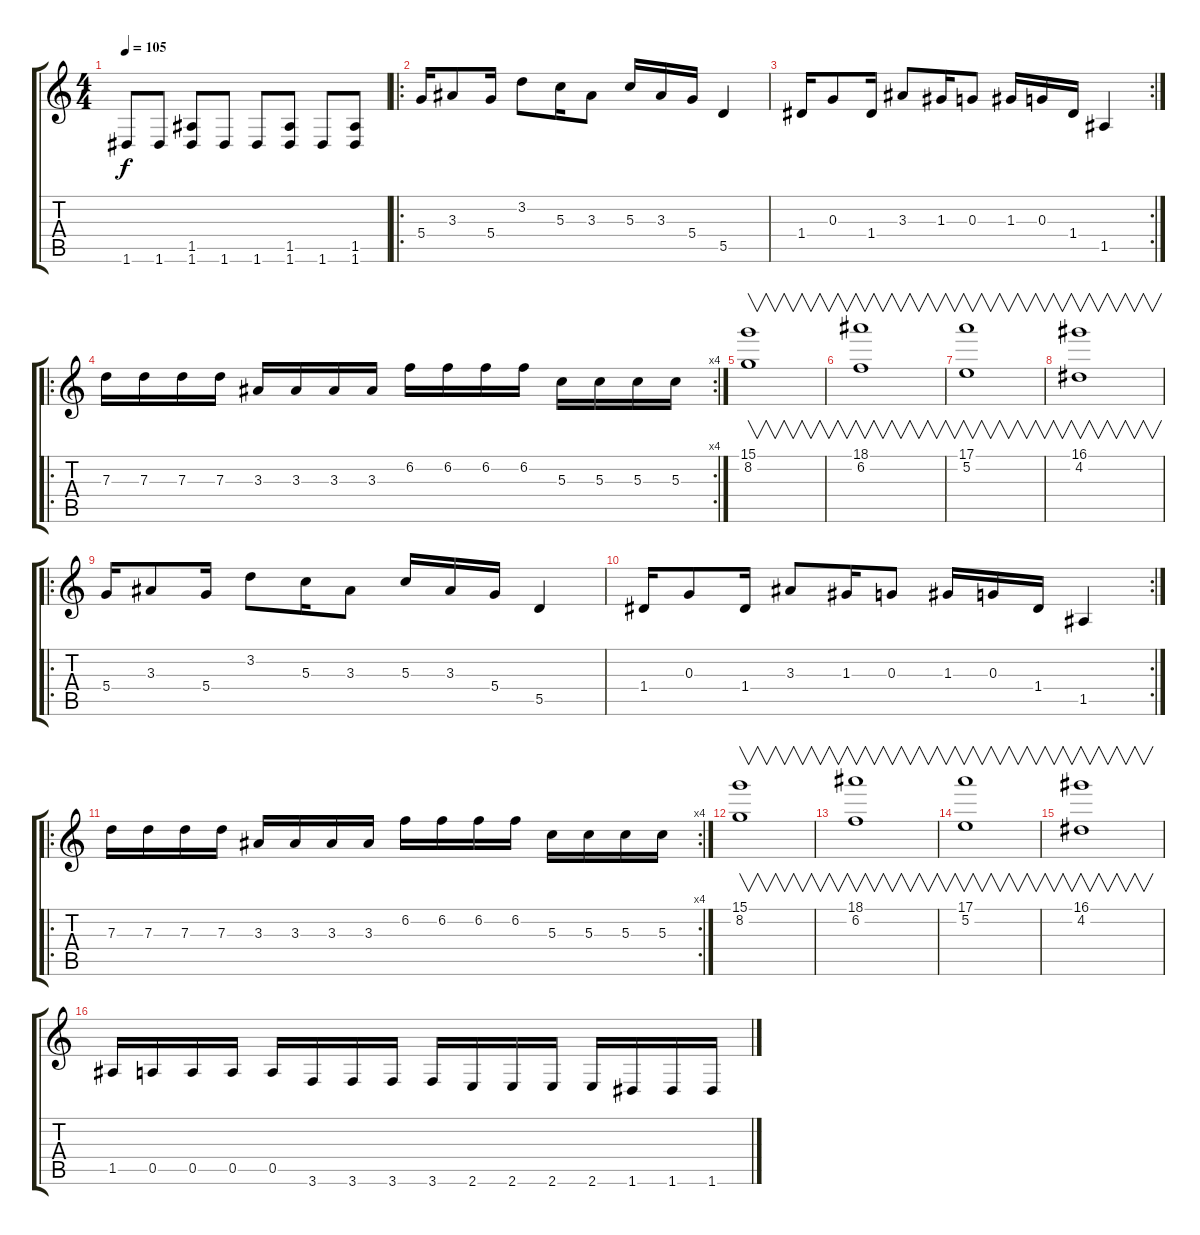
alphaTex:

\track "" {instrument distortionguitar}
\staff {score tabs}
\tuning (E4 B3 G3 D3 A2 D2) {hide}
\ts (4 4)
\tempo 105
\clef g2
\ks c
1.6.8{dy f} 1.6.8 (1.5 1.6).8 1.6.8 1.6.8 (1.5 1.6).8 1.6.8 (1.5 1.6).8 |
\ro
5.4.16 3.3.8 5.4.16 3.2.8 5.3.16 3.3.8 5.3.16 3.3.16 5.4.16 5.5.4 |
\rc 2
1.4.16 0.3.8 1.4.16 3.3.8 1.3.16 0.3.8 1.3.16 0.3.16 1.4.16 1.5.4 |
\ro
\rc 4
7.3.16 7.3.16 7.3.16 7.3.16 3.3.16 3.3.16 3.3.16 3.3.16 6.2.16 6.2.16 6.2.16 6.2.16 5.3.16 5.3.16 5.3.16 5.3.16 |
(15.1 8.2).1{v} |
(18.1 6.2).1{v} |
(17.1 5.2).1{v} |
(16.1 4.2).1{v} |
\ro
5.4.16 3.3.8 5.4.16 3.2.8 5.3.16 3.3.8 5.3.16 3.3.16 5.4.16 5.5.4 |
\rc 2
1.4.16 0.3.8 1.4.16 3.3.8 1.3.16 0.3.8 1.3.16 0.3.16 1.4.16 1.5.4 |
\ro
\rc 4
7.3.16 7.3.16 7.3.16 7.3.16 3.3.16 3.3.16 3.3.16 3.3.16 6.2.16 6.2.16 6.2.16 6.2.16 5.3.16 5.3.16 5.3.16 5.3.16 |
(15.1 8.2).1{v} |
(18.1 6.2).1{v} |
(17.1 5.2).1{v} |
(16.1 4.2).1{v} |
1.5.16 0.5.16 0.5.16 0.5.16 0.5.16 3.6.16 3.6.16 3.6.16 3.6.16 2.6.16 2.6.16 2.6.16 2.6.16 1.6.16 1.6.16 1.6.16
